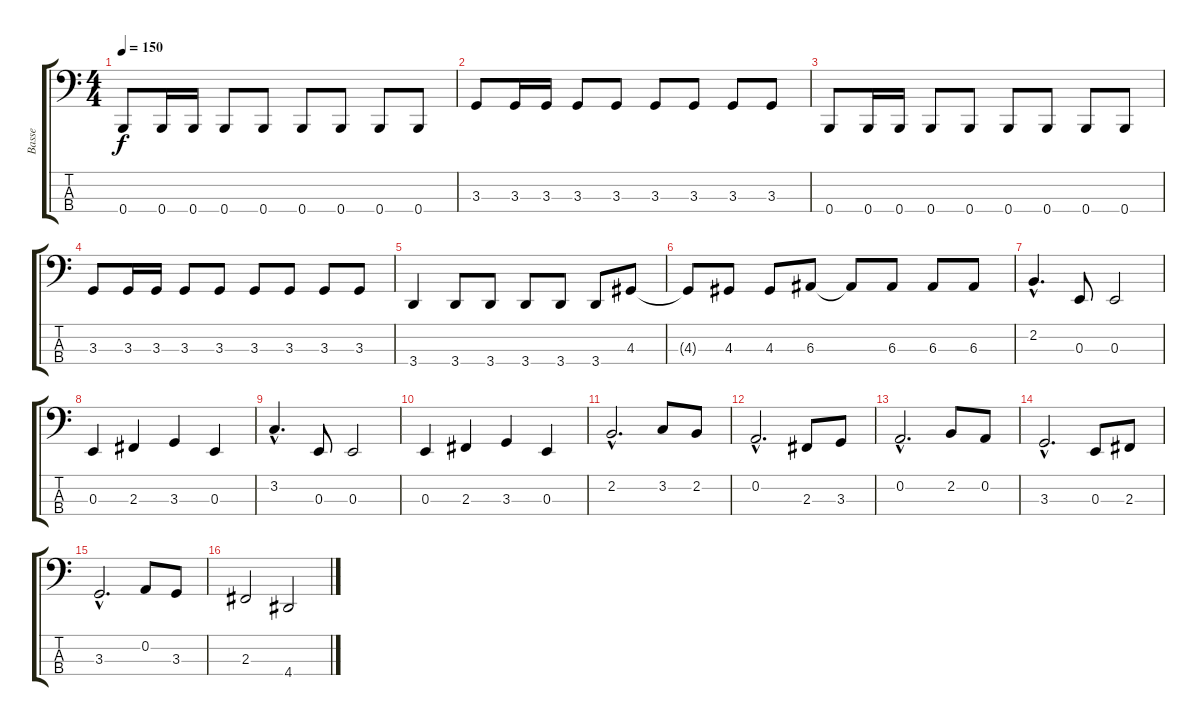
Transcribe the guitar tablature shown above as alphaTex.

\track ("Basse" "Basse") {instrument electricbasspick}
\staff {score tabs}
\tuning (D2 A1 E1 B0) {hide}
\ts (4 4)
\tempo 150
\clef f4
\ks c
0.4.8{dy f} 0.4.16 0.4.16 0.4.8 0.4.8 0.4.8 0.4.8 0.4.8 0.4.8 |
3.3.8 3.3.16 3.3.16 3.3.8 3.3.8 3.3.8 3.3.8 3.3.8 3.3.8 |
0.4.8 0.4.16 0.4.16 0.4.8 0.4.8 0.4.8 0.4.8 0.4.8 0.4.8 |
3.3.8 3.3.16 3.3.16 3.3.8 3.3.8 3.3.8 3.3.8 3.3.8 3.3.8 |
3.4.4 3.4.8 3.4.8 3.4.8 3.4.8 3.4.8 4.3.8 |
4.3{t}.8 4.3.8 4.3.8 6.3.8 6.3{t}.8 6.3.8 6.3.8 6.3.8 |
2.2{hac}.4{d} 0.3.8 0.3.2 |
0.3.4 2.3.4 3.3.4 0.3.4 |
3.2{hac}.4{d} 0.3.8 0.3.2 |
0.3.4 2.3.4 3.3.4 0.3.4 |
2.2{hac}.2{d} 3.2.8 2.2.8 |
0.2{hac}.2{d} 2.3.8 3.3.8 |
0.2{hac}.2{d} 2.2.8 0.2.8 |
3.3{hac}.2{d} 0.3.8 2.3.8 |
3.3{hac}.2{d} 0.2.8 3.3.8 |
2.3.2 4.4.2
